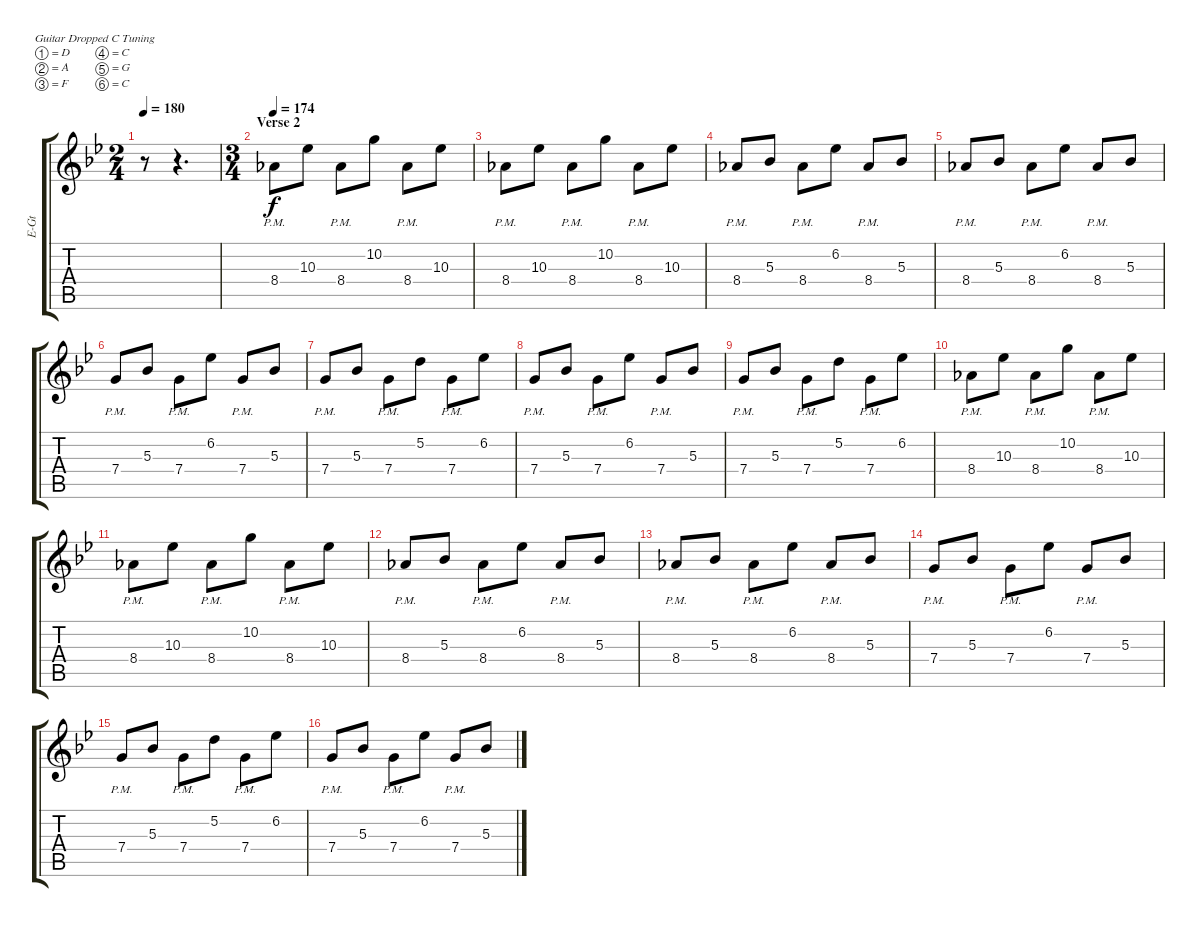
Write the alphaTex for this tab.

\bracketExtendMode groupsimilarinstruments
\track ("Additional Guitar" "E-Gt") {instrument distortionguitar}
\staff {score tabs}
\tuning (D4 A3 F3 C3 G2 C2)
\ts (2 4)
\beaming (8 2 2)
\tempo 180
\clef g2
\ks bb
r.8{dy f} r.4{d} |
\ts (3 4)
\beaming (8 2 2 2)
\section ("" "Verse 2")
\tempo 174
8.4{pm acc b}.8 10.3{acc forcenatural}.8 8.4{pm acc b}.8 10.2{acc forcenatural}.8 8.4{pm acc b}.8 10.3{acc forcenatural}.8 |
8.4{pm acc b}.8 10.3{acc forcenatural}.8 8.4{pm acc b}.8 10.2{acc forcenatural}.8 8.4{pm acc b}.8 10.3{acc forcenatural}.8 |
8.4{pm acc b}.8 5.3{acc forcenatural}.8 8.4{pm acc b}.8 6.2{acc forcenatural}.8 8.4{pm acc b}.8 5.3{acc forcenatural}.8 |
8.4{pm acc b}.8 5.3{acc forcenatural}.8 8.4{pm acc b}.8 6.2{acc forcenatural}.8 8.4{pm acc b}.8 5.3{acc forcenatural}.8 |
7.4{pm acc forcenatural}.8 5.3{acc forcenatural}.8 7.4{pm acc forcenatural}.8 6.2{acc forcenatural}.8 7.4{pm acc forcenatural}.8 5.3{acc forcenatural}.8 |
7.4{pm acc forcenatural}.8 5.3{acc forcenatural}.8 7.4{pm acc forcenatural}.8 5.2{acc forcenatural}.8 7.4{pm acc forcenatural}.8 6.2{acc forcenatural}.8 |
7.4{pm acc forcenatural}.8 5.3{acc forcenatural}.8 7.4{pm acc forcenatural}.8 6.2{acc forcenatural}.8 7.4{pm acc forcenatural}.8 5.3{acc forcenatural}.8 |
7.4{pm acc forcenatural}.8 5.3{acc forcenatural}.8 7.4{pm acc forcenatural}.8 5.2{acc forcenatural}.8 7.4{pm acc forcenatural}.8 6.2{acc forcenatural}.8 |
8.4{pm acc b}.8 10.3{acc forcenatural}.8 8.4{pm acc b}.8 10.2{acc forcenatural}.8 8.4{pm acc b}.8 10.3{acc forcenatural}.8 |
8.4{pm acc b}.8 10.3{acc forcenatural}.8 8.4{pm acc b}.8 10.2{acc forcenatural}.8 8.4{pm acc b}.8 10.3{acc forcenatural}.8 |
8.4{pm acc b}.8 5.3{acc forcenatural}.8 8.4{pm acc b}.8 6.2{acc forcenatural}.8 8.4{pm acc b}.8 5.3{acc forcenatural}.8 |
8.4{pm acc b}.8 5.3{acc forcenatural}.8 8.4{pm acc b}.8 6.2{acc forcenatural}.8 8.4{pm acc b}.8 5.3{acc forcenatural}.8 |
7.4{pm acc forcenatural}.8 5.3{acc forcenatural}.8 7.4{pm acc forcenatural}.8 6.2{acc forcenatural}.8 7.4{pm acc forcenatural}.8 5.3{acc forcenatural}.8 |
7.4{pm acc forcenatural}.8 5.3{acc forcenatural}.8 7.4{pm acc forcenatural}.8 5.2{acc forcenatural}.8 7.4{pm acc forcenatural}.8 6.2{acc forcenatural}.8 |
7.4{pm acc forcenatural}.8 5.3{acc forcenatural}.8 7.4{pm acc forcenatural}.8 6.2{acc forcenatural}.8 7.4{pm acc forcenatural}.8 5.3{acc forcenatural}.8
